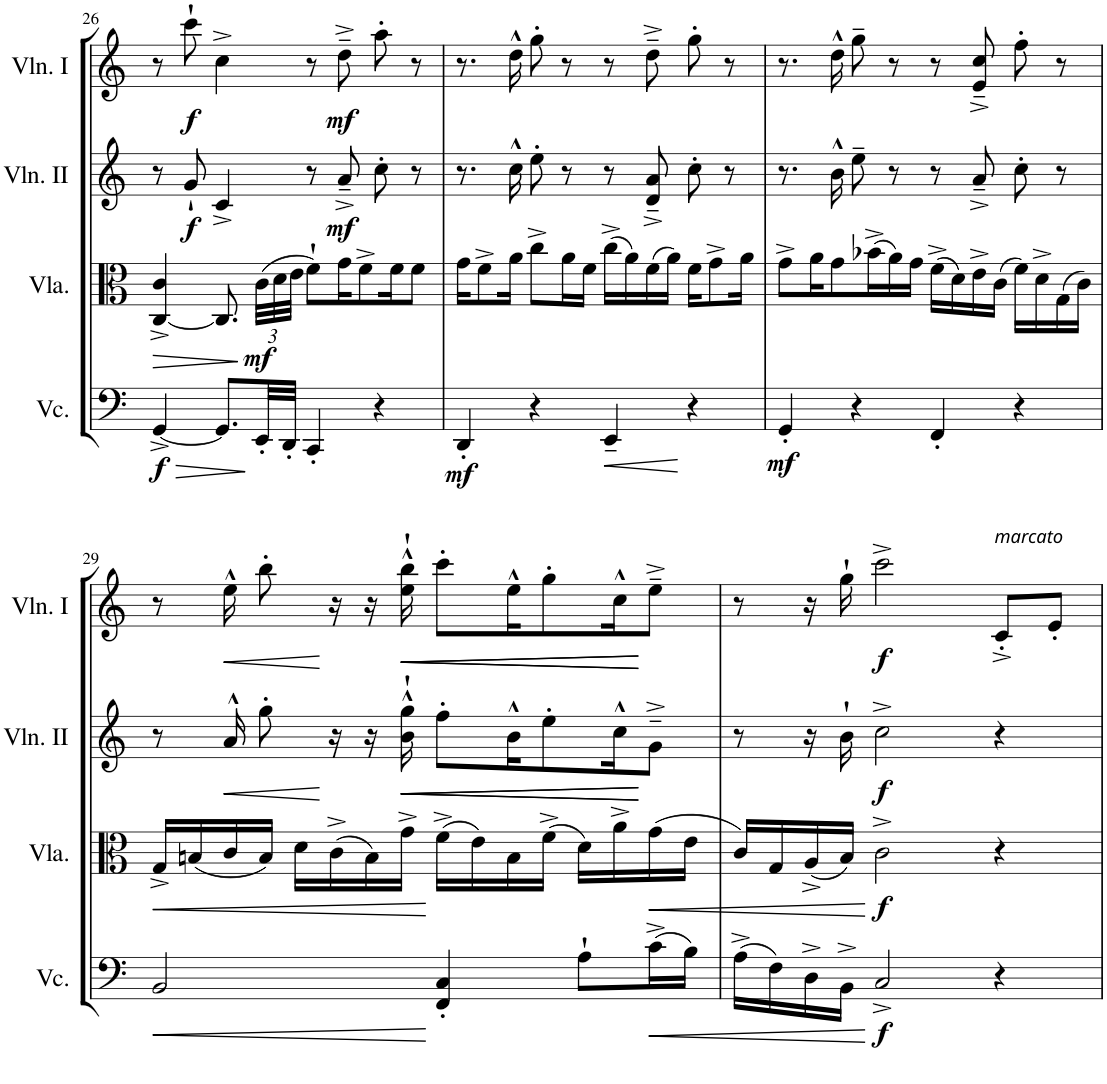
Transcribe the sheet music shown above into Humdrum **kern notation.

**kern	**dynam	**kern	**dynam	**kern	**dynam	**kern	**dynam
*part4	*part4	*part3	*part3	*part2	*part2	*part1	*part1
*staff4	*staff4	*staff3	*staff3	*staff2	*staff2	*staff1	*staff1
*I"Violoncello	*	*I"Viola	*	*I"Violin II	*	*I"Violin I	*
*I'Vc.	*	*I'Vla.	*	*I'Vln. II	*	*I'Vln. I	*
!!LO:PB:g=z
*clefF4	*	*clefC3	*	*clefG2	*	*clefG2	*
*k[]	*	*k[]	*	*k[]	*	*k[]	*
*M4/4	*	*M4/4	*	*M4/4	*	*M4/4	*
=26	=26	=26	=26	=26	=26	=26	=26
!	!LO:HP:b	!	!LO:HP:b	!	!	!	!
!	!LO:DY:n=1:b	!	!	!	!	!	!
[4GG^/	> f	[4C/^ 4c/^	>	8r	.	8r	.
!	!	!	!	!	!LO:DY:b	!	!LO:DY:b
.	.	.	.	8g`/	f	8ccc`\	f
8.GG/L]	.	8.C/]	.	4c^/	.	4cc^\	.
*	*	*Xbrackettup	*	*	*	*	*
!	!	!	!LO:DY:b	!	!	!	!
32EE'/LL	.	(48c\LLL	mf	.	.	.	.
.	.	48d\	.	.	.	.	.
32DD'/JJJ	.	.	.	.	.	.	.
.	.	48e\JJJ	.	.	.	.	.
4CC'/	.	8f`\L)	.	8r	.	8r	.
!	!	!	!	!	!LO:DY:b	!	!LO:DY:b
.	.	16g\K	.	8a~^/	mf	8dd~^\	mf
.	.	8f^\	.	.	.	.	.
4r	.	.	.	8cc'\	.	8aa'\	.
.	.	16f\K	.	.	.	.	.
.	.	8f\J	.	8r	.	8r	.
=27	=27	=27	=27	=27	=27	=27	=27
!	!LO:DY:b	!	!	!	!	!	!
4DD'/	mf	16g\KL	.	8.r	.	8.r	.
.	.	8f^\	.	.	.	.	.
.	.	16a\Jk	.	16cc^^\	.	16dd^^\	.
4r	.	8cc^\L	.	8ee'\	.	8gg'\	.
.	.	16a\L	.	8r	.	8r	.
.	.	16f\JJ	.	.	.	.	.
!	!LO:HP:b	!	!	!	!	!	!
4EE~/	<	(16cc^\LL	.	8r	.	8r	.
.	.	16a\)	.	.	.	.	.
.	.	(16f\	.	8d/~^ 8a/~^	.	8dd~^\	.
.	.	16a\JJ)	.	.	.	.	.
4r	]	16f\KL	.	8cc'\	.	8gg'\	.
.	.	8g^\	.	.	.	.	.
.	.	.	.	8r	.	8r	.
.	.	16a\Jk	.	.	.	.	.
=28	=28	=28	=28	=28	=28	=28	=28
!	!LO:DY:b	!	!	!	!	!	!
4GG'/	mf	8g^\L	.	8.r	.	8.r	.
.	.	16a\K	.	.	.	.	.
.	.	8g\	.	16b^^\	.	16dd^^\	.
4r	.	.	.	8ee~\	.	8gg~\	.
.	.	(16b-X^\L	.	.	.	.	.
.	.	16a\)	.	8r	.	8r	.
.	.	16g\JJ	.	.	.	.	.
4FF'/	.	(16f^\LL	.	8r	.	8r	.
.	.	16d\)	.	.	.	.	.
.	.	16e^\	.	8a~^/	.	8e/~^ 8cc/~^	.
.	.	(16c\JJ	.	.	.	.	.
4r	.	16f\LL)	.	8cc'\	.	8ff'\	.
.	.	16d^\	.	.	.	.	.
.	.	(16G\	.	8r	.	8r	.
.	.	16c\JJ)	.	.	.	.	.
!!LO:LB:g=z
=29	=29	=29	=29	=29	=29	=29	=29
!	!LO:HP:b	!	!LO:HP:b	!	!	!	!
2BB/	<	16G^/LL	<	8r	.	8r	.
.	.	(16Bn/	.	.	.	.	.
!	!	!	!	!	!LO:HP:b	!	!LO:HP:b
.	.	16c/	.	16a^^/	<	16ee^^\	<
.	.	16B/JJ)	.	8gg'\	.	8bb'\	.
.	.	16d\LL	.	.	.	.	.
.	.	(16c^\	.	16r	.	16r	[
.	.	16B\)	.	16r	.	16r	.
!	!	!	!	!	!	!	!LO:HP:b
.	.	16g^\JJ	.	16b\^^` 16gg\^^`	.	16ee\^^` 16bb\^^`	<
!	!	!	!	!	!LO:HP:b	!	!LO:HP:b
4FF/' 4C/'	[	(16f^\LL	]	8ff'\L	<	8ccc'\L	<
.	.	16e\)	.	.	.	.	.
.	.	16B\	.	16b^^\K	.	16ee^^\K	.
.	.	(16f^\JJ	.	8ee'\	.	8gg'\	.
8A`\L	.	16d\LL)	.	.	.	.	.
.	.	16a^\	.	16cc^^\K	.	16cc^^\K	.
(16c^\L	.	(16g\	.	8g~^\J	[ [	8ee~^\J	[ [
16B\JJ)	.	16e\JJ	.	.	.	.	.
=30	=30	=30	=30	=30	=30	=30	=30
(16A^\LL	.	16c/LL)	.	8r	.	8r	.
16F\)	.	16G/	.	.	.	.	.
16D^\	.	(16A^/	.	16r	.	16r	.
16BB^\JJ	.	16B/JJ)	.	16b`\	.	16gg`\	.
!	!LO:DY:n=1:b	!	!LO:DY:n=1:b	!	!LO:DY:b	!	!LO:DY:b
2C^/	[ f	2c^\	[ f	2cc^\	f	2ccc^\	f
!	!	!	!	!	!	!LO:TX:a:i:t=marcato	!
4r	.	4r	.	4r	.	8c'^/L	.
.	.	.	.	.	.	8e'/J	.
=	=	=	=	=	=	=	=
*-	*-	*-	*-	*-	*-	*-	*-
